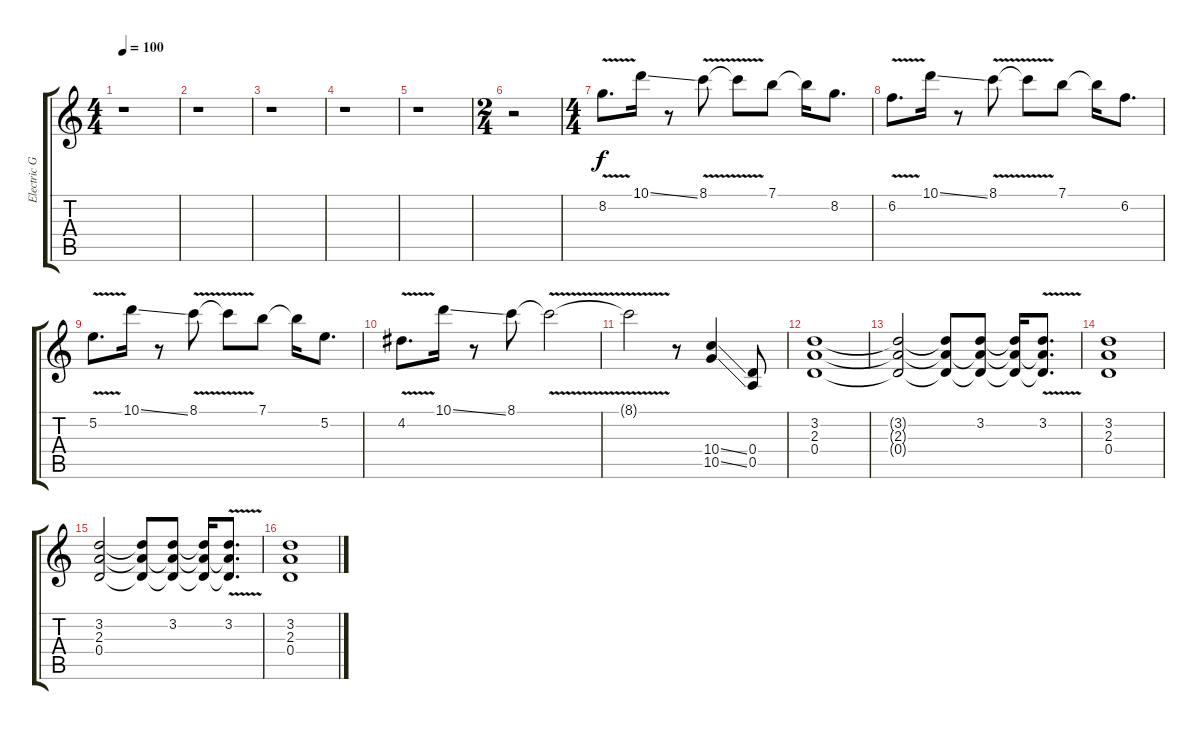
\track ("Electric Guitar" "Electric G") {instrument distortionguitar}
\staff {score tabs}
\tuning (E4 B3 G3 D3 A2 E2) {hide}
\ts (4 4)
\tempo 100
\clef g2
\ks c
r.1{dy f} |
r.1 |
r.1 |
r.1 |
r.1 |
\ts (2 4)
r.2 |
\ts (4 4)
8.2{v}.8{d} 10.1{ss}.16 r.8 8.1{v}.8 8.1{t}.8 7.1.8 7.1{t}.16 8.2.8{d} |
6.2{v}.8{d} 10.1{ss}.16 r.8 8.1{v}.8 8.1{t}.8 7.1.8 7.1{t}.16 6.2.8{d} |
5.2{v}.8{d} 10.1{ss}.16 r.8 8.1{v}.8 8.1{t}.8 7.1.8 7.1{t}.16 5.2.8{d} |
4.2{v}.8{d} 10.1{ss}.16 r.8 8.1.8 8.1{v t}.2 |
8.1{v t}.2 r.8 (10.4{ss} 10.5{ss}).4 (0.4 0.5).8 |
(3.2 2.3 0.4).1 |
(3.2{t} 2.3{t} 0.4{t}).2 (3.2{t} 2.3{t} 0.4{t}).8 (3.2 2.3{t} 0.4{t}).8 (3.2{t} 2.3{t} 0.4{t}).16 (3.2{v} 2.3{t} 0.4{t}).8{d} |
(3.2 2.3 0.4).1 |
(3.2 2.3 0.4).2 (3.2{t} 2.3{t} 0.4{t}).8 (3.2 2.3{t} 0.4{t}).8 (3.2{t} 2.3{t} 0.4{t}).16 (3.2{v} 2.3{t} 0.4{t}).8{d} |
(3.2 2.3 0.4).1
